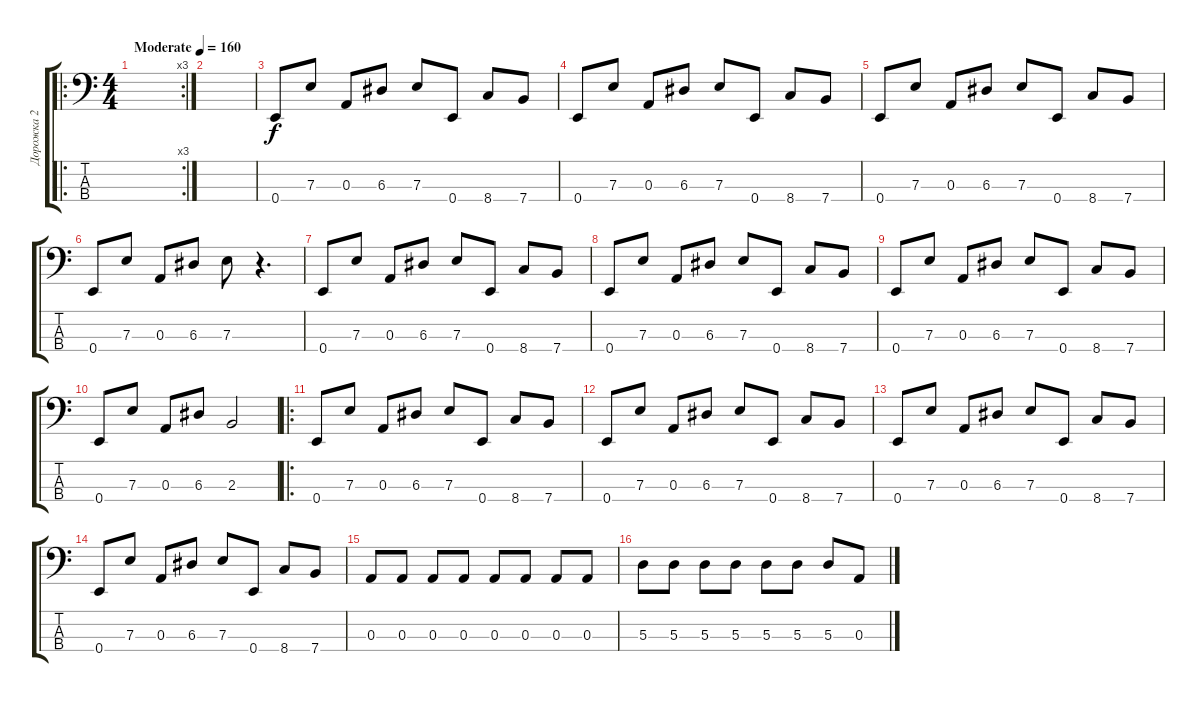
\track ("Дорожка 2" "Дорожка 2") {instrument electricbassfinger}
\staff {score tabs}
\tuning (G2 D2 A1 E1) {hide}
\ro
\rc 3
\ts (4 4)
\tempo (160 "Moderate")
\clef f4
\ks c
|
|
0.4.8 7.3.8 0.3.8 6.3.8 7.3.8 0.4.8 8.4.8 7.4.8 |
0.4.8 7.3.8 0.3.8 6.3.8 7.3.8 0.4.8 8.4.8 7.4.8 |
0.4.8 7.3.8 0.3.8 6.3.8 7.3.8 0.4.8 8.4.8 7.4.8 |
0.4.8 7.3.8 0.3.8 6.3.8 7.3.8 r.4{d} |
0.4.8 7.3.8 0.3.8 6.3.8 7.3.8 0.4.8 8.4.8 7.4.8 |
0.4.8 7.3.8 0.3.8 6.3.8 7.3.8 0.4.8 8.4.8 7.4.8 |
0.4.8 7.3.8 0.3.8 6.3.8 7.3.8 0.4.8 8.4.8 7.4.8 |
0.4.8 7.3.8 0.3.8 6.3.8 2.3.2 |
\ro
0.4.8 7.3.8 0.3.8 6.3.8 7.3.8 0.4.8 8.4.8 7.4.8 |
0.4.8 7.3.8 0.3.8 6.3.8 7.3.8 0.4.8 8.4.8 7.4.8 |
0.4.8 7.3.8 0.3.8 6.3.8 7.3.8 0.4.8 8.4.8 7.4.8 |
0.4.8 7.3.8 0.3.8 6.3.8 7.3.8 0.4.8 8.4.8 7.4.8 |
0.3.8 0.3.8 0.3.8 0.3.8 0.3.8 0.3.8 0.3.8 0.3.8 |
5.3.8 5.3.8 5.3.8 5.3.8 5.3.8 5.3.8 5.3.8 0.3.8
